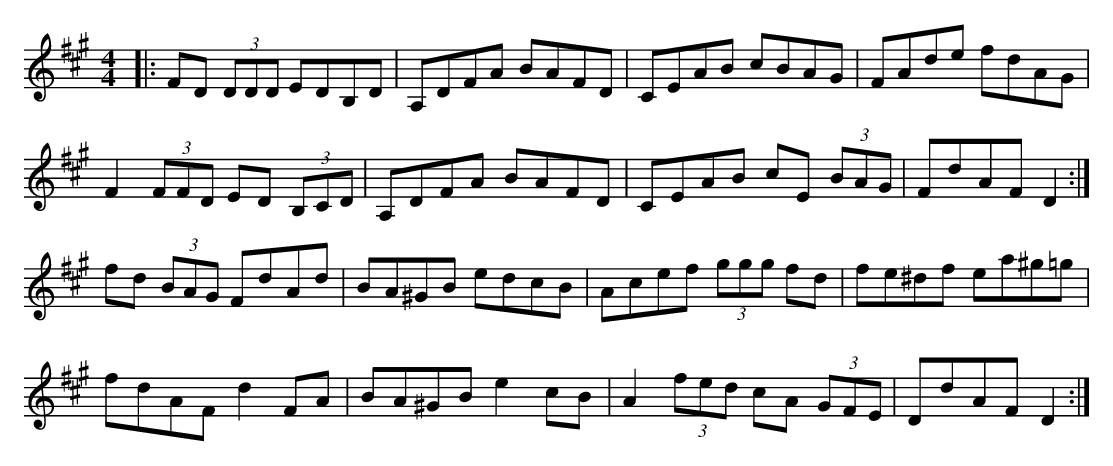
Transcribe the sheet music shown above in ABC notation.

X:1
M:4/4
K:A
|:FD (3DDD EDB,D|A,DFA BAFD|CEAB cBAG|FAde fdAG|
F2 (3FFD ED (3B,CD|A,DFA BAFD|CEAB cE (3BAG|FdAF D2:|
fd (3BAG FdAd|BA^GB edcB|Acef (3ggg fd|fe^df ea^g=g|
fdAF d2 FA|BA^GB e2 cB|A2 (3fed cA (3GFE|DdAF D2:|
